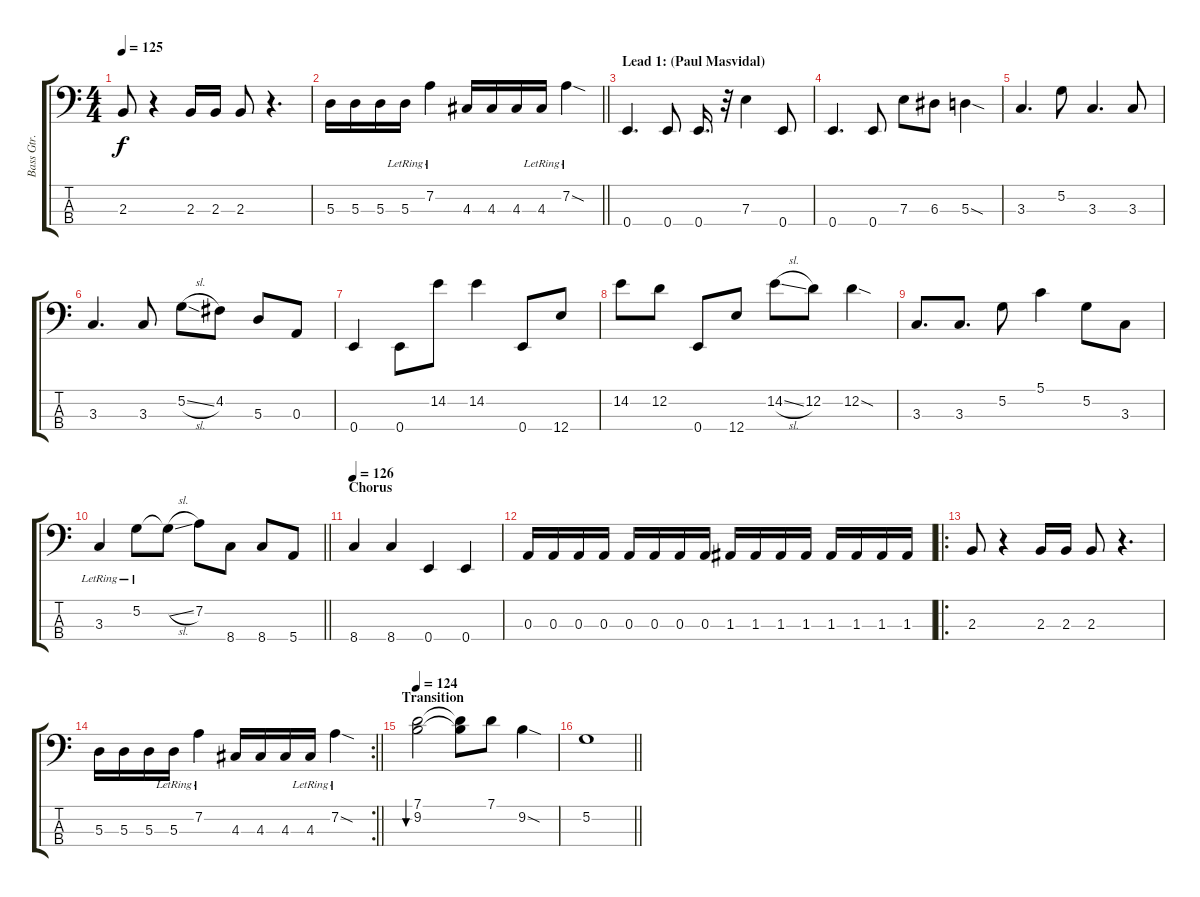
\track ("Bass Gtr. I - Sean Malone" "Bass Gtr. ") {instrument fretlessbass bank 255}
\staff {score tabs}
\tuning (G2 D2 A1 E1) {hide}
\ts (4 4)
\tempo 125
\clef f4
\ks c
2.3.8{dy f} r.4 2.3.16 2.3.16 2.3.8 r.4{d} |
\barLineRight lightlight
5.3.16 5.3.16 5.3.16 5.3{lr}.16 7.2{lr}.4 4.3.16 4.3.16 4.3.16 4.3{lr}.16 7.2{sod lr}.4 |
\section ("" "Lead 1: (Paul Masvidal)")
0.4.4{d} 0.4.8 0.4.16{d} r.32 7.3.4 0.4.8 |
0.4.4{d} 0.4.8 7.3.8 6.3.8 5.3{sod}.4 |
3.3.4{d} 5.2.8 3.3.4{d} 3.3.8 |
3.3.4{d} 3.3.8 5.2{sl}.8 4.2.8 5.3.8 0.3.8 |
0.4.4 0.4.8 14.2.8 14.2.4 0.4.8 12.4.8 |
14.2.8 12.2.8 0.4.8 12.4.8 14.2{sl}.8 12.2.8 12.2{sod}.4 |
3.3.8{d} 3.3.8{d} 5.2.8 5.1.4 5.2.8 3.3.8 |
\barLineRight lightlight
3.3{lr}.4 5.2{lr}.8 5.2{sl t}.8 7.2.8 8.4.8 8.4.8 5.4.8 |
\section ("" "Chorus")
\tempo 126
8.4.4 8.4.4 0.4.4 0.4.4 |
0.3.16 0.3.16 0.3.16 0.3.16 0.3.16 0.3.16 0.3.16 0.3.16 1.3.16 1.3.16 1.3.16 1.3.16 1.3.16 1.3.16 1.3.16 1.3.16 |
\ro
2.3.8 r.4 2.3.16 2.3.16 2.3.8 r.4{d} |
\rc 2
\barLineRight lightlight
5.3.16 5.3.16 5.3.16 5.3{lr}.16 7.2{lr}.4 4.3.16 4.3.16 4.3.16 4.3{lr}.16 7.2{sod lr}.4 |
\section ("" "Transition")
\tempo 124
(7.1 9.2).2{bu 240} (7.1{t} 9.2{t}).8 7.1.8 9.2{sod}.4 |
\barLineRight lightlight
5.2.1
